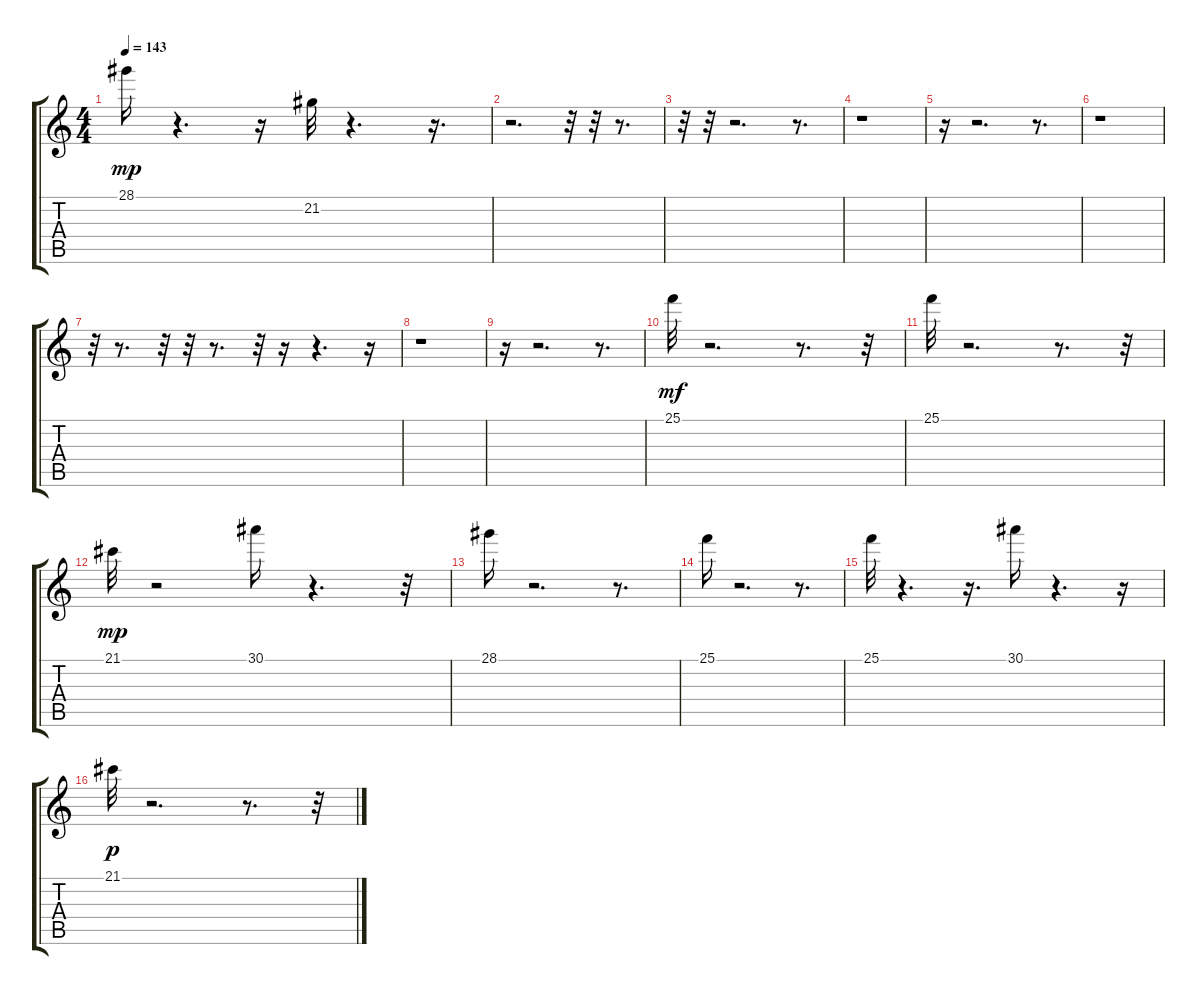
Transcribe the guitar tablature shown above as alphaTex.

\track "" {instrument glockenspiel}
\staff {score tabs}
\tuning (E4 B3 G3 D3 A2 E2) {hide}
\ts (4 4)
\tempo 143
\clef g2
\ks c
28.1.16{dy mp} r.4{d} r.16 21.2.32 r.4{d} r.16{d} |
r.2{d} r.32 r.32 r.8{d} |
r.32 r.32 r.2{d} r.8{d} |
r.1 |
r.16 r.2{d} r.8{d} |
r.1 |
r.32 r.8{d} r.32 r.32 r.8{d} r.32 r.16 r.4{d} r.16 |
r.1 |
r.16 r.2{d} r.8{d} |
25.1.32{dy mf} r.2{d} r.8{d} r.32 |
25.1.32 r.2{d} r.8{d} r.32 |
21.1.32{dy mp} r.2 30.1.16 r.4{d} r.32 |
28.1.16 r.2{d} r.8{d} |
25.1.16 r.2{d} r.8{d} |
25.1.32 r.4{d} r.16{d} 30.1.16 r.4{d} r.16 |
21.1.32{dy p} r.2{d} r.8{d} r.32
